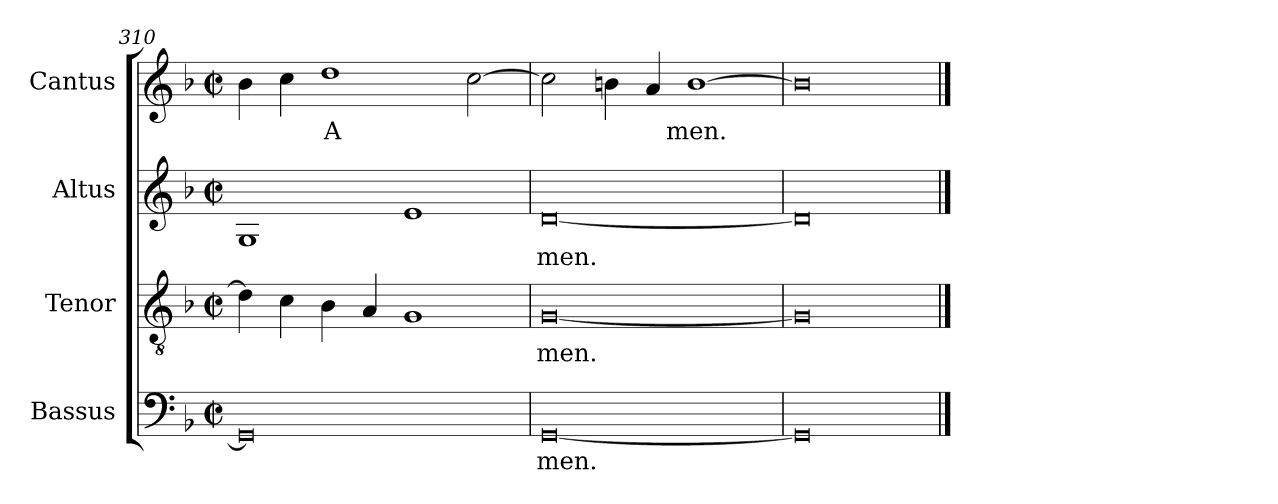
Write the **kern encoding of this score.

**kern	**text	**kern	**text	**kern	**text	**kern	**text
*part4	*part4	*part3	*part3	*part2	*part2	*part1	*part1
*staff4	*staff4	*staff3	*staff3	*staff2	*staff2	*staff1	*staff1
*I"Bassus	*	*I"Tenor	*	*I"Altus	*	*I"Cantus	*
*I'Bassus	*	*I'Tenor	*	*I'Altus	*	*I'Cantus	*
*clefF4	*	*clefGv2	*	*clefG2	*	*clefG2	*
*k[b-]	*	*k[b-]	*	*k[b-]	*	*k[b-]	*
*F:	*	*F:	*	*F:	*	*F:	*
*M2/2	*	*M2/2	*	*M2/2	*	*M2/2	*
*met(c|)	*	*met(c|)	*	*met(c|)	*	*met(c|)	*
=310	=310	=310	=310	=310	=310	=310	=310
!	!LO:LY:b:cj	!	!LO:LY:b:cj	!	!LO:LY:b:cj	!	!LO:LY:b:cj
0GG]	.	4d\]	--	1G	.	4b-\	.
!	!	!	!LO:LY:b:cj	!	!	!	!LO:LY:b:cj
.	.	4c\	--	.	.	4cc\	.
!	!	!	!LO:LY:b:cj	!	!	!	!LO:LY:b:cj
.	.	4B-\	--	.	.	1dd	A
!	!	!	!LO:LY:b:cj	!	!	!	!
.	.	4A/	--	.	.	.	.
!	!	!	!LO:LY:b:cj	!	!LO:LY:b:cj	!	!
.	.	1G	--	1e	.	.	.
!	!	!	!	!	!	!	!LO:LY:b:cj
.	.	.	.	.	.	[>2cc\	.
=311	=311	=311	=311	=311	=311	=311	=311
!	!LO:LY:b:cj	!	!LO:LY:b:cj	!	!LO:LY:b:cj	!	!LO:LY:b:cj
[<0GG	men.	[<0G	-men.	[<0d	men.	2cc\]	.
!	!	!	!	!	!	!	!LO:LY:b:cj
.	.	.	.	.	.	4bn\	.
!	!	!	!	!	!	!	!LO:LY:b:cj
.	.	.	.	.	.	4a/	.
!	!	!	!	!	!	!	!LO:LY:b:cj
.	.	.	.	.	.	[>1b	men.
=312	=312	=312	=312	=312	=312	=312	=312
!	!LO:LY:b:cj	!	!LO:LY:b:cj	!	!LO:LY:b:cj	!	!LO:LY:b:cj
0GG]	.	0G]	.	0d]	.	0b]	.
==	==	==	==	==	==	==	==
*-	*-	*-	*-	*-	*-	*-	*-
